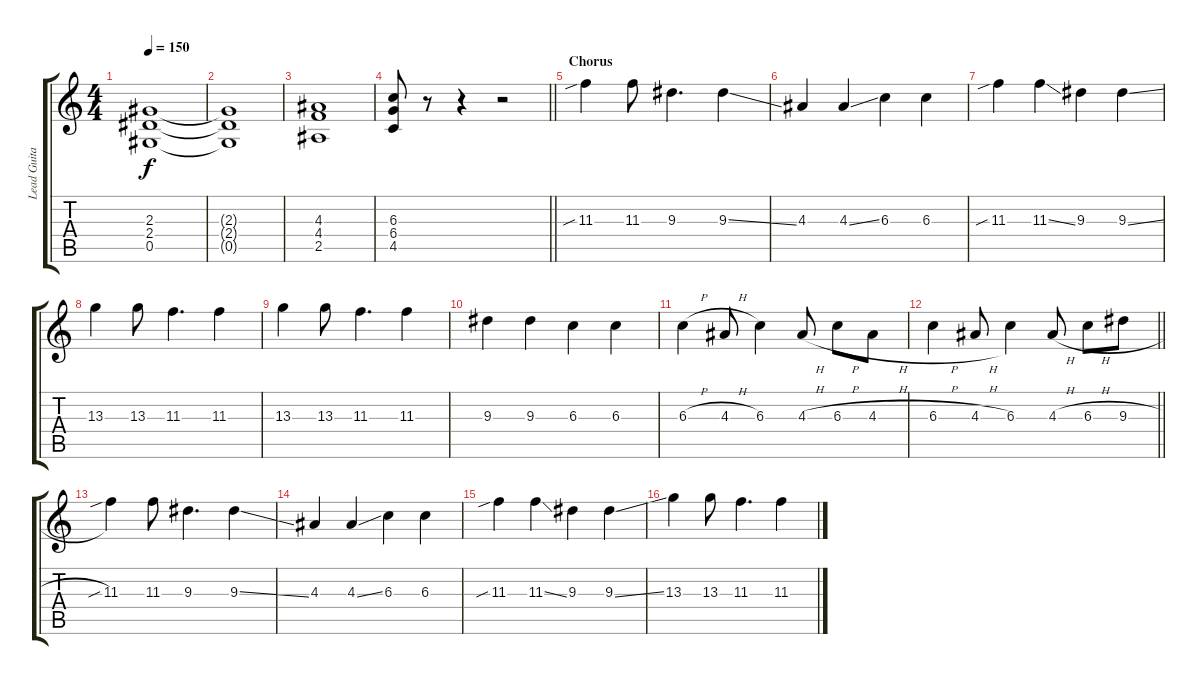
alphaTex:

\track ("Lead Guitar 2" "Lead Guita") {instrument distortionguitar}
\staff {score tabs}
\tuning (Eb4 Bb3 Gb3 Db3 Ab2 Eb2) {hide}
\ts (4 4)
\tempo 150
\clef g2
\ks c
(2.3 2.4 0.5).1{dy f} |
(2.3{t} 2.4{t} 0.5{t}).1 |
(4.3 4.4 2.5).1 |
\barLineRight lightlight
(6.3 6.4 4.5).8 r.8 r.4 r.2 |
\section ("" "Chorus")
11.3{sib}.4 11.3.8 9.3.4{d} 9.3{ss}.4 |
4.3.4 4.3{ss}.4 6.3.4 6.3.4 |
11.3{sib}.4 11.3{ss}.4 9.3.4 9.3{ss}.4 |
13.3.4 13.3.8 11.3.4{d} 11.3.4 |
13.3.4 13.3.8 11.3.4{d} 11.3.4 |
9.3.4 9.3.4 6.3.4 6.3.4 |
6.3{h}.4 4.3{h}.8 6.3.4 4.3{h}.8 6.3{h}.8 4.3{h}.8 |
\barLineRight lightlight
6.3{h}.4 4.3{h}.8 6.3.4 4.3{h}.8 6.3{h}.8 9.3{h}.8 |
11.3{sib}.4 11.3.8 9.3.4{d} 9.3{ss}.4 |
4.3.4 4.3{ss}.4 6.3.4 6.3.4 |
11.3{sib}.4 11.3{ss}.4 9.3.4 9.3{ss}.4 |
13.3.4 13.3.8 11.3.4{d} 11.3.4
